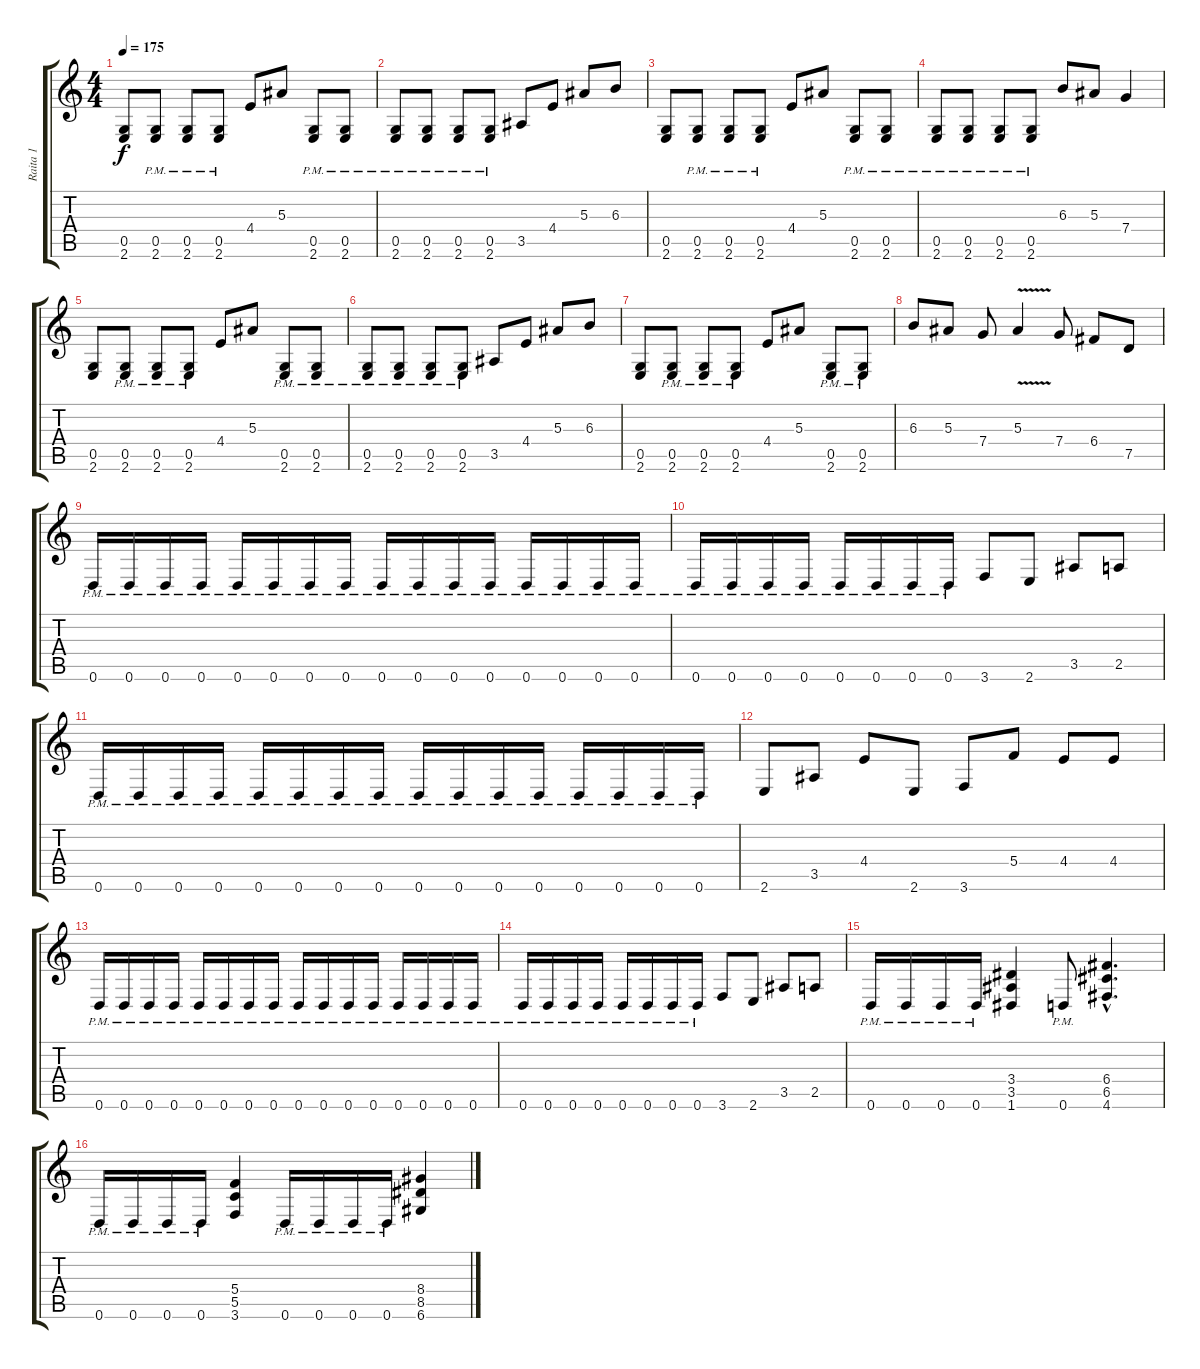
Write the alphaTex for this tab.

\track ("Raita 1" "Raita 1") {instrument distortionguitar}
\staff {score tabs}
\tuning (D4 A3 F3 C3 G2 D2) {hide}
\ts (4 4)
\tempo 175
\clef g2
\ks c
(0.5 2.6).8{dy f} (0.5{pm} 2.6{pm}).8 (0.5{pm} 2.6{pm}).8 (0.5{pm} 2.6{pm}).8 4.4.8 5.3.8 (0.5{pm} 2.6{pm}).8 (0.5{pm} 2.6{pm}).8 |
(0.5{pm} 2.6{pm}).8 (0.5{pm} 2.6{pm}).8 (0.5{pm} 2.6{pm}).8 (0.5{pm} 2.6{pm}).8 3.5.8 4.4.8 5.3.8 6.3.8 |
(0.5 2.6).8 (0.5{pm} 2.6{pm}).8 (0.5{pm} 2.6{pm}).8 (0.5{pm} 2.6{pm}).8 4.4.8 5.3.8 (0.5{pm} 2.6{pm}).8 (0.5{pm} 2.6{pm}).8 |
(0.5{pm} 2.6{pm}).8 (0.5{pm} 2.6{pm}).8 (0.5{pm} 2.6{pm}).8 (0.5{pm} 2.6{pm}).8 6.3.8 5.3.8 7.4.4 |
(0.5 2.6).8 (0.5{pm} 2.6{pm}).8 (0.5{pm} 2.6{pm}).8 (0.5{pm} 2.6{pm}).8 4.4.8 5.3.8 (0.5{pm} 2.6{pm}).8 (0.5{pm} 2.6{pm}).8 |
(0.5{pm} 2.6{pm}).8 (0.5{pm} 2.6{pm}).8 (0.5{pm} 2.6{pm}).8 (0.5{pm} 2.6{pm}).8 3.5.8 4.4.8 5.3.8 6.3.8 |
(0.5 2.6).8 (0.5{pm} 2.6{pm}).8 (0.5{pm} 2.6{pm}).8 (0.5{pm} 2.6{pm}).8 4.4.8 5.3.8 (0.5{pm} 2.6{pm}).8 (0.5{pm} 2.6{pm}).8 |
6.3.8 5.3.8 7.4.8 5.3{v}.4 7.4.8 6.4.8 7.5.8 |
0.6{pm}.16 0.6{pm}.16 0.6{pm}.16 0.6{pm}.16 0.6{pm}.16 0.6{pm}.16 0.6{pm}.16 0.6{pm}.16 0.6{pm}.16 0.6{pm}.16 0.6{pm}.16 0.6{pm}.16 0.6{pm}.16 0.6{pm}.16 0.6{pm}.16 0.6{pm}.16 |
0.6{pm}.16 0.6{pm}.16 0.6{pm}.16 0.6{pm}.16 0.6{pm}.16 0.6{pm}.16 0.6{pm}.16 0.6{pm}.16 3.6.8 2.6.8 3.5.8 2.5.8 |
0.6{pm}.16 0.6{pm}.16 0.6{pm}.16 0.6{pm}.16 0.6{pm}.16 0.6{pm}.16 0.6{pm}.16 0.6{pm}.16 0.6{pm}.16 0.6{pm}.16 0.6{pm}.16 0.6{pm}.16 0.6{pm}.16 0.6{pm}.16 0.6{pm}.16 0.6{pm}.16 |
2.6.8 3.5.8 4.4.8 2.6.8 3.6.8 5.4.8 4.4.8 4.4.8 |
0.6{pm}.16 0.6{pm}.16 0.6{pm}.16 0.6{pm}.16 0.6{pm}.16 0.6{pm}.16 0.6{pm}.16 0.6{pm}.16 0.6{pm}.16 0.6{pm}.16 0.6{pm}.16 0.6{pm}.16 0.6{pm}.16 0.6{pm}.16 0.6{pm}.16 0.6{pm}.16 |
0.6{pm}.16 0.6{pm}.16 0.6{pm}.16 0.6{pm}.16 0.6{pm}.16 0.6{pm}.16 0.6{pm}.16 0.6{pm}.16 3.6.8 2.6.8 3.5.8 2.5.8 |
0.6{pm}.16 0.6{pm}.16 0.6{pm}.16 0.6{pm}.16 (3.4 3.5 1.6).4 0.6{pm}.8 (6.4{hac} 6.5{hac} 4.6{hac}).4{d} |
0.6{pm}.16 0.6{pm}.16 0.6{pm}.16 0.6{pm}.16 (5.4 5.5 3.6).4 0.6{pm}.16 0.6{pm}.16 0.6{pm}.16 0.6{pm}.16 (8.4 8.5 6.6).4
